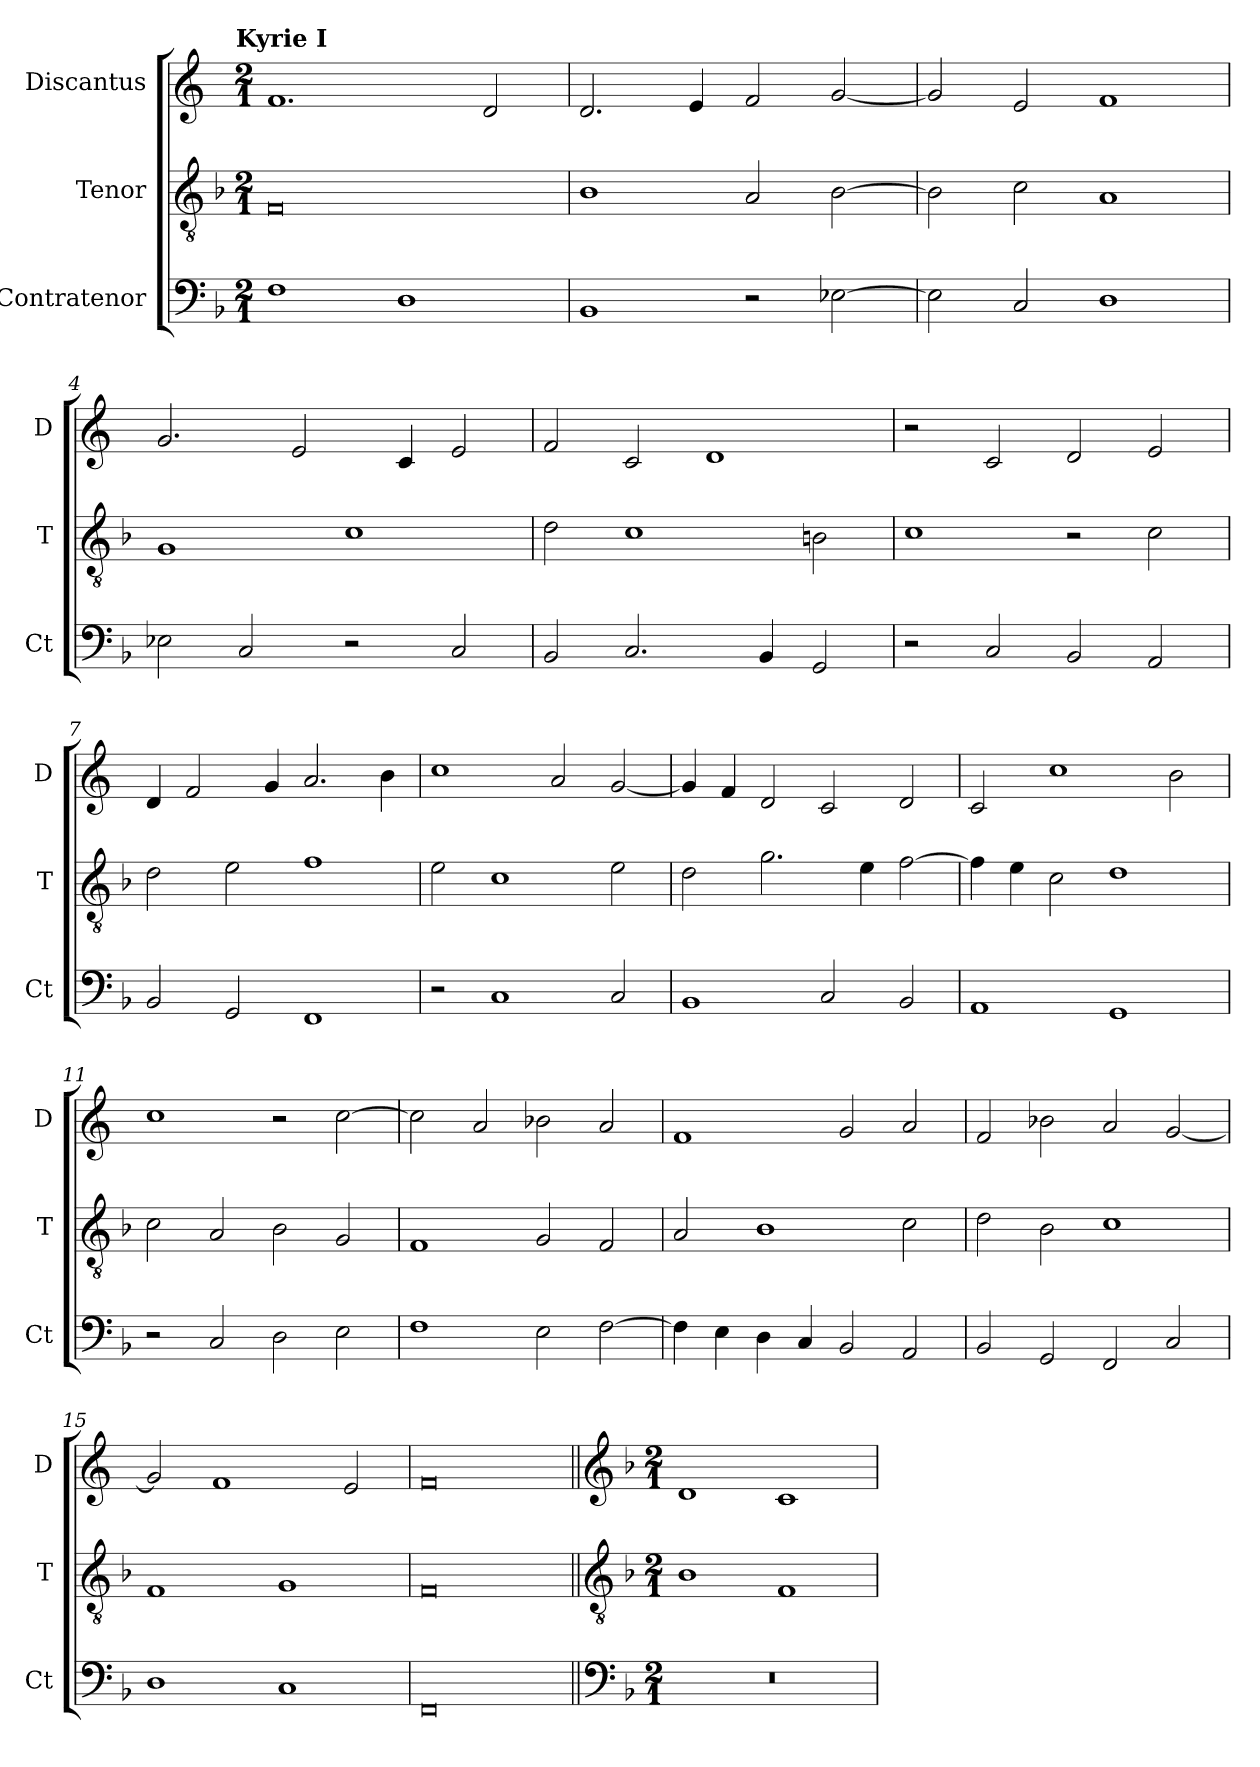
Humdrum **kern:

**kern	**kern	**kern
*part3	*part2	*part1
*staff3	*staff2	*staff1
*I"Contratenor	*I"Tenor	*I"Discantus
*I'Ct	*I'T	*I'D
*clefF4	*clefGv2	*clefG2
*k[b-]	*k[b-]	*k[]
!!LO:TX:omd:t=Kyrie I
*M2/1	*M2/1	*M2/1
=1	=1	=1
1F	0F	1.f
1D	.	.
.	.	2d/
=2	=2	=2
1BB-	1B-	2.d/
.	.	4e/
2r	2A/	2f/
[2E-X\	[2B-\	[2g/
=3	=3	=3
2E-\]	2B-\]	2g/]
2C/	2c\	2e/
1D	1A	1f
=4	=4	=4
2E-X\	1G	2.g/
2C/	.	.
.	.	2e/
2r	1c	.
.	.	4c/
2C/	.	2e/
=5	=5	=5
2BB-/	2d\	2f/
2.C/	1c	2c/
.	.	1d
4BB-/	.	.
2GG/	2Bn\	.
=6	=6	=6
2r	1c	2r
2C/	.	2c/
2BB-/	2r	2d/
2AA/	2c\	2e/
=7	=7	=7
2BB-/	2d\	4d/
.	.	2f/
2GG/	2e\	.
.	.	4g/
1FF	1f	2.a/
.	.	4b\
=8	=8	=8
2r	2e\	1cc
1C	1c	.
.	.	2a/
2C/	2e\	[2g/
=9	=9	=9
1BB-	2d\	4g/]
.	.	4f/
.	2.g\	2d/
2C/	.	2c/
.	4e\	.
2BB-/	[2f\	2d/
=10	=10	=10
1AA	4f\]	2c/
.	4e\	.
.	2c\	1cc
1GG	1d	.
.	.	2b\
=11	=11	=11
2r	2c\	1cc
2C/	2A/	.
2D\	2B-\	2r
2E\	2G/	[2cc\
=12	=12	=12
1F	1F	2cc\]
.	.	2a/
2E\	2G/	2b-X\
[2F\	2F/	2a/
=13	=13	=13
4F\]	2A/	1f
4E\	.	.
4D\	1B-	.
4C/	.	.
2BB-/	.	2g/
2AA/	2c\	2a/
=14	=14	=14
2BB-/	2d\	2f/
2GG/	2B-\	2b-X\
2FF/	1c	2a/
2C/	.	[2g/
=15	=15	=15
1D	1F	2g/]
.	.	1f
1C	1G	.
.	.	2e/
=16	=16	=16
0FF	0F	0f
!!LO:LB:g=z
=17||	=17||	=17||
*clefF4	*clefGv2	*clefG2
*k[b-]	*k[b-]	*k[b-]
*M2/1	*M2/1	*M2/1
0r	1B-	1d
.	1F	1c
=	=	=
*-	*-	*-
